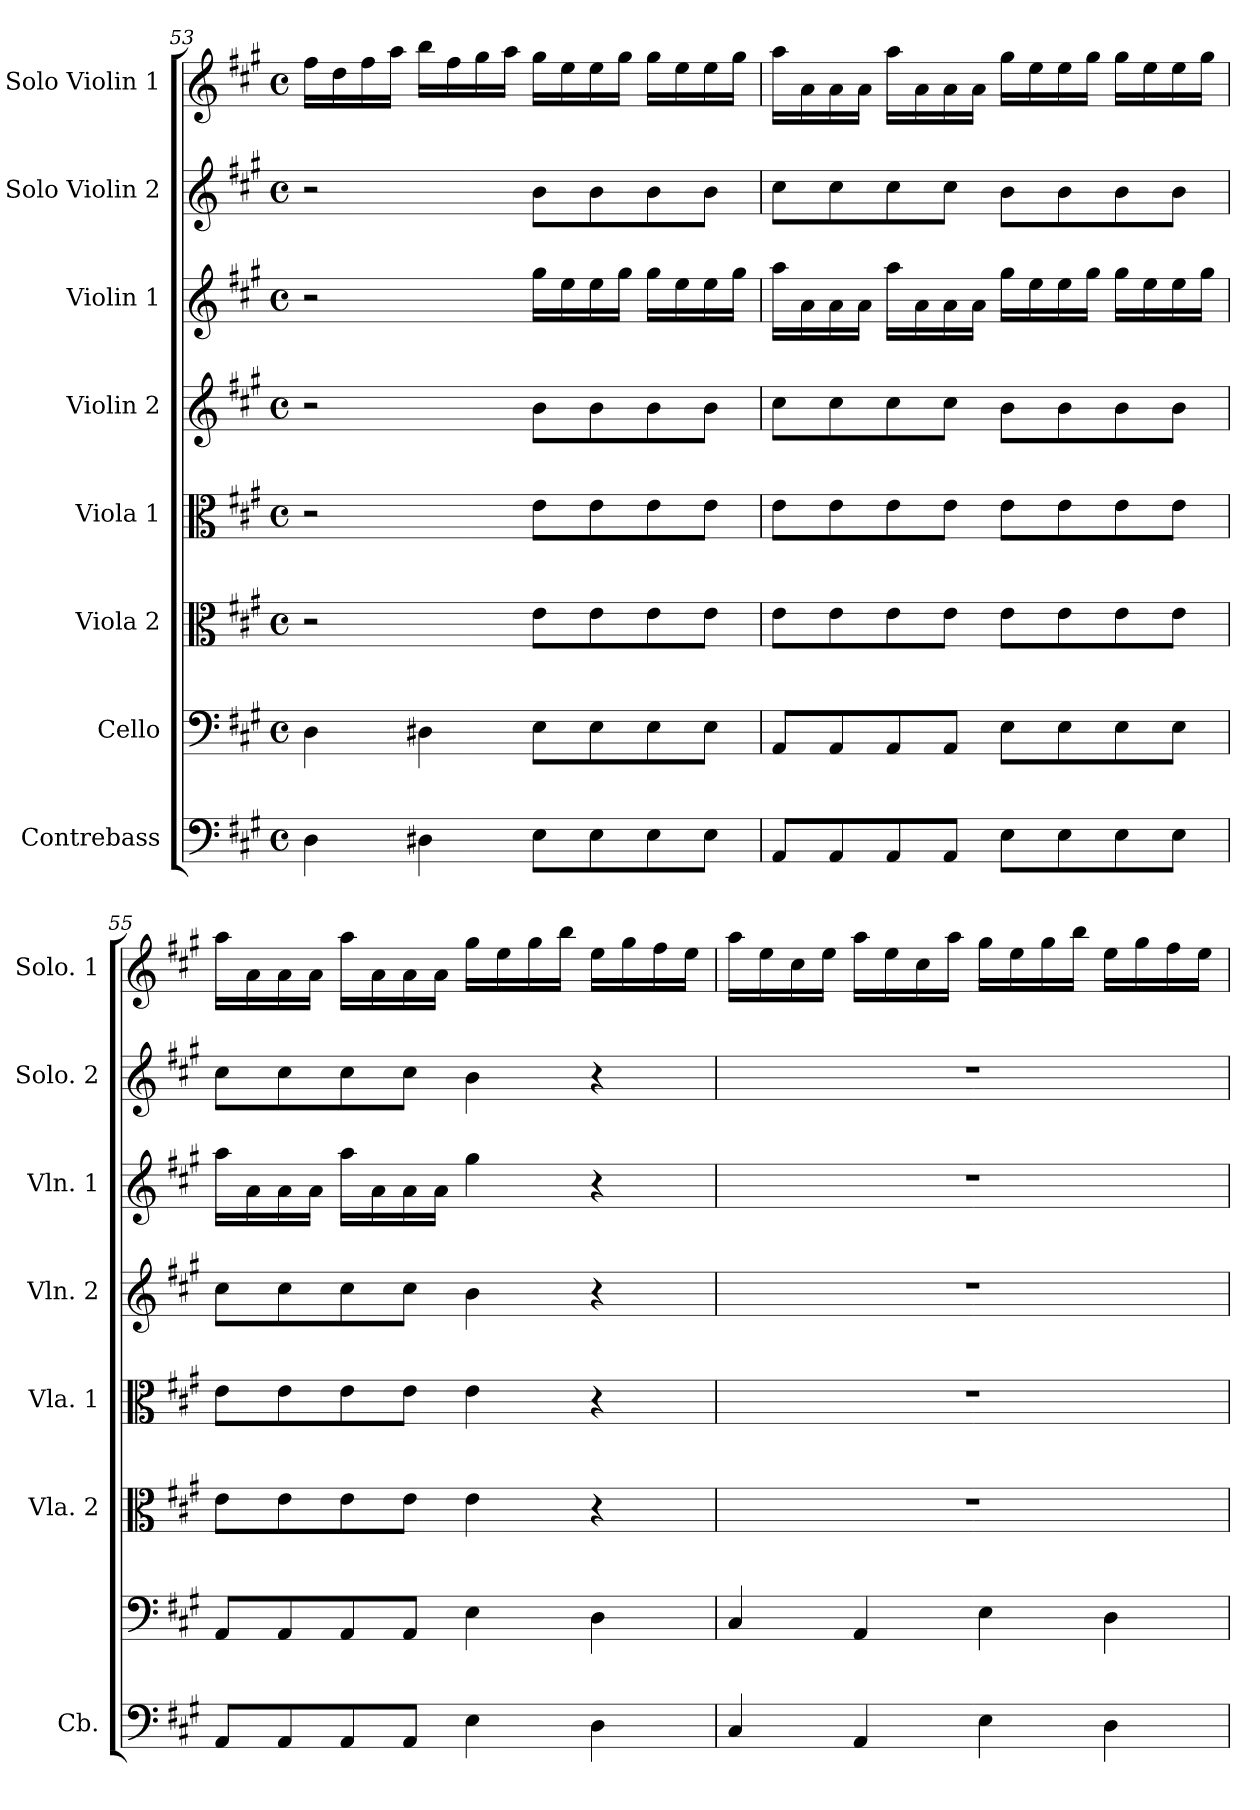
**kern	**kern	**kern	**kern	**kern	**kern	**kern	**kern
*part8	*part7	*part6	*part5	*part4	*part3	*part2	*part1
*staff8	*staff7	*staff6	*staff5	*staff4	*staff3	*staff2	*staff1
*I"Contrebass	*I"Cello	*I"Viola 2	*I"Viola 1	*I"Violin 2	*I"Violin 1	*I"Solo Violin 2	*I"Solo Violin 1
*I'Cb.	*	*I'Vla. 2	*I'Vla. 1	*I'Vln. 2	*I'Vln. 1	*I'Solo. 2	*I'Solo. 1
!!LO:PB:g=z
*clefF4	*clefF4	*clefC3	*clefC3	*clefG2	*clefG2	*clefG2	*clefG2
*ITrd7c12	*	*	*	*	*	*	*
*k[f#c#g#]	*k[f#c#g#]	*k[f#c#g#]	*k[f#c#g#]	*k[f#c#g#]	*k[f#c#g#]	*k[f#c#g#]	*k[f#c#g#]
*M4/4	*M4/4	*M4/4	*M4/4	*M4/4	*M4/4	*M4/4	*M4/4
*met(c)	*met(c)	*met(c)	*met(c)	*met(c)	*met(c)	*met(c)	*met(c)
=53	=53	=53	=53	=53	=53	=53	=53
4DD\	4D\	2r	2r	2r	2r	2r	16ff#\LL
.	.	.	.	.	.	.	16dd\
.	.	.	.	.	.	.	16ff#\
.	.	.	.	.	.	.	16aa\JJ
4DD#X\	4D#X\	.	.	.	.	.	16bb\LL
.	.	.	.	.	.	.	16ff#\
.	.	.	.	.	.	.	16gg#\
.	.	.	.	.	.	.	16aa\JJ
8EE\L	8E\L	8e\L	8e\L	8b\L	16gg#\LL	8b\L	16gg#\LL
.	.	.	.	.	16ee\	.	16ee\
8EE\	8E\	8e\	8e\	8b\	16ee\	8b\	16ee\
.	.	.	.	.	16gg#\JJ	.	16gg#\JJ
8EE\	8E\	8e\	8e\	8b\	16gg#\LL	8b\	16gg#\LL
.	.	.	.	.	16ee\	.	16ee\
8EE\J	8E\J	8e\J	8e\J	8b\J	16ee\	8b\J	16ee\
.	.	.	.	.	16gg#\JJ	.	16gg#\JJ
=54	=54	=54	=54	=54	=54	=54	=54
8AAA/L	8AA/L	8e\L	8e\L	8cc#\L	16aa\LL	8cc#\L	16aa\LL
.	.	.	.	.	16a\	.	16a\
8AAA/	8AA/	8e\	8e\	8cc#\	16a\	8cc#\	16a\
.	.	.	.	.	16a\JJ	.	16a\JJ
8AAA/	8AA/	8e\	8e\	8cc#\	16aa\LL	8cc#\	16aa\LL
.	.	.	.	.	16a\	.	16a\
8AAA/J	8AA/J	8e\J	8e\J	8cc#\J	16a\	8cc#\J	16a\
.	.	.	.	.	16a\JJ	.	16a\JJ
8EE\L	8E\L	8e\L	8e\L	8b\L	16gg#\LL	8b\L	16gg#\LL
.	.	.	.	.	16ee\	.	16ee\
8EE\	8E\	8e\	8e\	8b\	16ee\	8b\	16ee\
.	.	.	.	.	16gg#\JJ	.	16gg#\JJ
8EE\	8E\	8e\	8e\	8b\	16gg#\LL	8b\	16gg#\LL
.	.	.	.	.	16ee\	.	16ee\
8EE\J	8E\J	8e\J	8e\J	8b\J	16ee\	8b\J	16ee\
.	.	.	.	.	16gg#\JJ	.	16gg#\JJ
!!LO:PB:g=z
=55	=55	=55	=55	=55	=55	=55	=55
8AAA/L	8AA/L	8e\L	8e\L	8cc#\L	16aa\LL	8cc#\L	16aa\LL
.	.	.	.	.	16a\	.	16a\
8AAA/	8AA/	8e\	8e\	8cc#\	16a\	8cc#\	16a\
.	.	.	.	.	16a\JJ	.	16a\JJ
8AAA/	8AA/	8e\	8e\	8cc#\	16aa\LL	8cc#\	16aa\LL
.	.	.	.	.	16a\	.	16a\
8AAA/J	8AA/J	8e\J	8e\J	8cc#\J	16a\	8cc#\J	16a\
.	.	.	.	.	16a\JJ	.	16a\JJ
4EE\	4E\	4e\	4e\	4b\	4gg#\	4b\	16gg#\LL
.	.	.	.	.	.	.	16ee\
.	.	.	.	.	.	.	16gg#\
.	.	.	.	.	.	.	16bb\JJ
4DD\	4D\	4r	4r	4r	4r	4r	16ee\LL
.	.	.	.	.	.	.	16gg#\
.	.	.	.	.	.	.	16ff#\
.	.	.	.	.	.	.	16ee\JJ
=56	=56	=56	=56	=56	=56	=56	=56
4CC#/	4C#/	1r	1r	1r	1r	1r	16aa\LL
.	.	.	.	.	.	.	16ee\
.	.	.	.	.	.	.	16cc#\
.	.	.	.	.	.	.	16ee\JJ
4AAA/	4AA/	.	.	.	.	.	16aa\LL
.	.	.	.	.	.	.	16ee\
.	.	.	.	.	.	.	16cc#\
.	.	.	.	.	.	.	16aa\JJ
4EE\	4E\	.	.	.	.	.	16gg#\LL
.	.	.	.	.	.	.	16ee\
.	.	.	.	.	.	.	16gg#\
.	.	.	.	.	.	.	16bb\JJ
4DD\	4D\	.	.	.	.	.	16ee\LL
.	.	.	.	.	.	.	16gg#\
.	.	.	.	.	.	.	16ff#\
.	.	.	.	.	.	.	16ee\JJ
=	=	=	=	=	=	=	=
*-	*-	*-	*-	*-	*-	*-	*-
